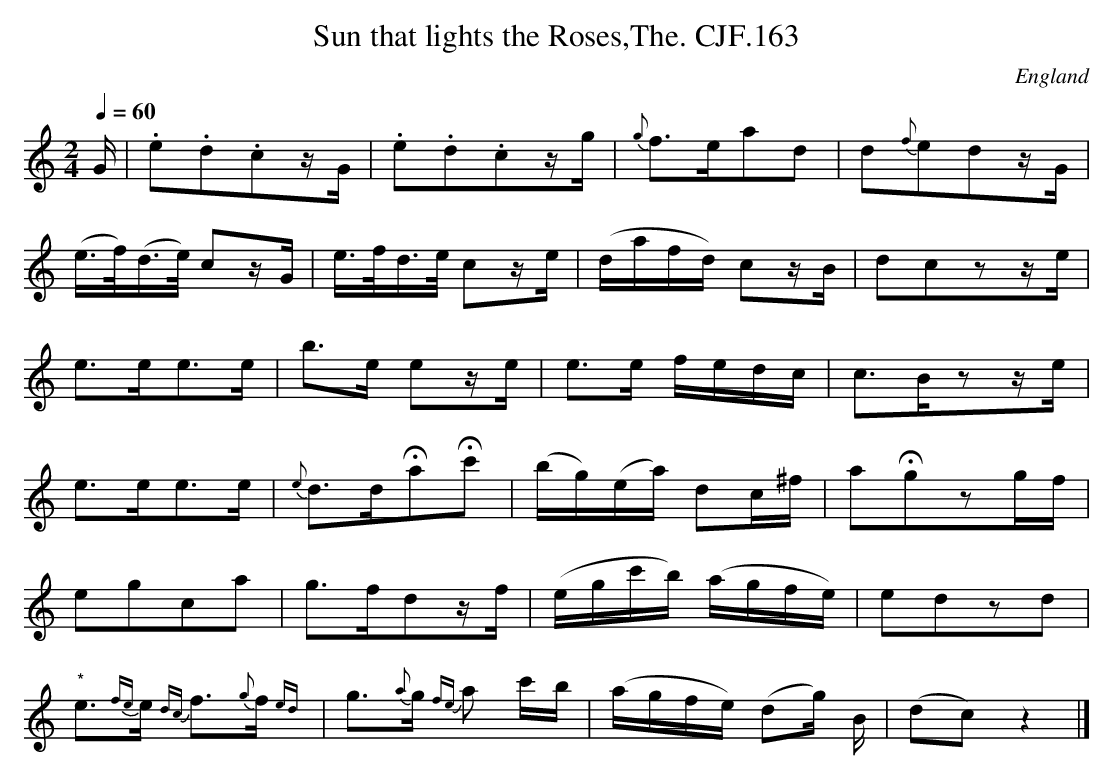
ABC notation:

X:1
T:Sun that lights the Roses,The. CJF.163
O:England
M:2/4
L:1/16
Q:1/4=60
K:C major
G|.e2.d2.c2zG|.e2.d2.c2zg|{g}f3ea2d2|d2{f}e2d2zG|!
(e>f)(d>e) c2zG|e>fd>e c2ze|(dafd) c2zB|d2c2z2ze|!
e3ee3e|b3e e2ze|e3e fedc|c3Bz2ze|!
e3ee3e|{e}d3dHa2Hc'2|(bg)(ea) d2c^f|a2Hg2z2gf|!
e2g2c2a2|g3fd2zf|(egc'b) (agfe)|e2d2z2d2|!
"*"e3{fe}e {dc}f3{g}f{ed}|g3{a}g{fe} a2 c'b|\
(agfe) (d2g) B|(d2c2)z4|]
